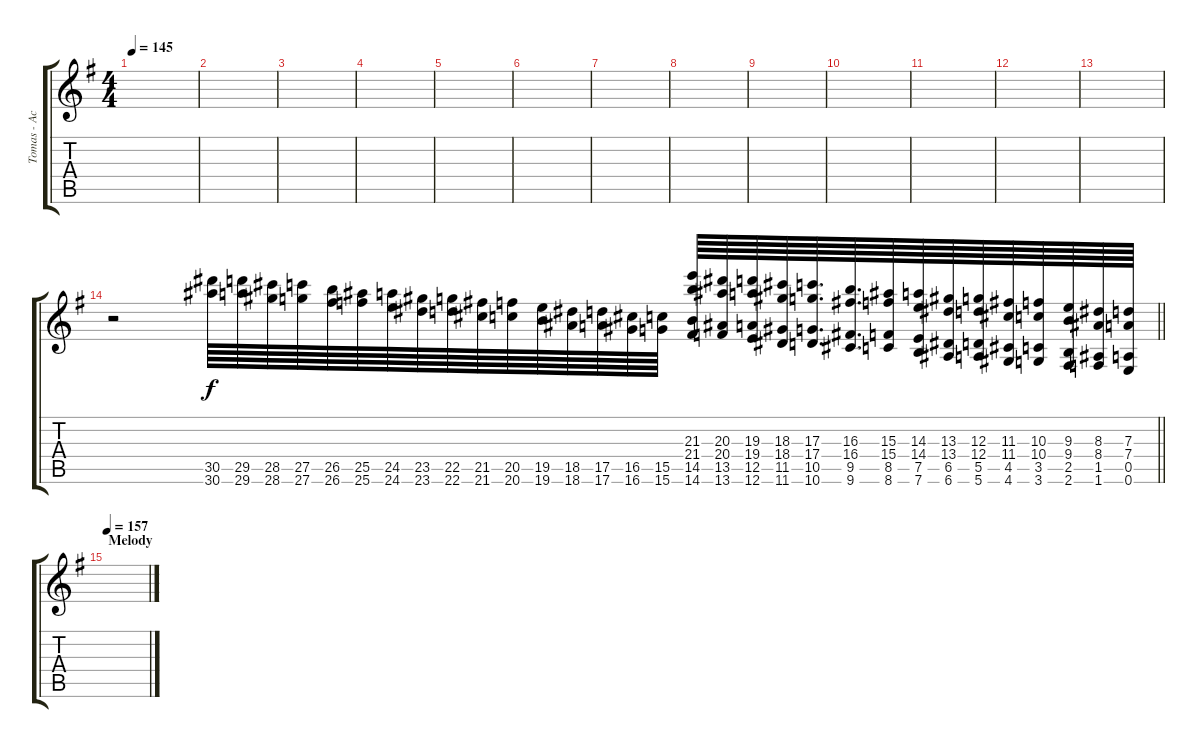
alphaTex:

\track ("Tomas - Acoustic + Overdubs" "Tomas - Ac") {instrument acousticguitarsteel}
\staff {score tabs}
\tuning (E4 B3 G3 D3 A2 E2) {hide}
\ts (4 4)
\tempo 145
\clef g2
\ks g
|
|
|
|
|
|
|
|
|
|
|
|
|
\barLineRight lightlight
r.2{instrument distortionguitar} (30.5 30.6).64 (29.5 29.6).64 (28.5 28.6).64 (27.5 27.6).64 (26.5 26.6).64 (25.5 25.6).64 (24.5 24.6).64 (23.5 23.6).64 (22.5 22.6).64 (21.5 21.6).64 (20.5 20.6).64 (19.5 19.6).64 (18.5 18.6).64 (17.5 17.6).64 (16.5 16.6).64 (15.5 15.6).64 (21.3 21.4 14.5 14.6).64 (20.3 20.4 13.5 13.6).64 (19.3 19.4 12.5 12.6).64 (18.3 18.4 11.5 11.6).64 (17.3 17.4 10.5 10.6).64{d} (16.3 16.4 9.5 9.6).64{d} (15.3 15.4 8.5 8.6).64 (14.3 14.4 7.5 7.6).64 (13.3 13.4 6.5 6.6).64 (12.3 12.4 5.5 5.6).64 (11.3 11.4 4.5 4.6).64 (10.3 10.4 3.5 3.6).64 (9.3 9.4 2.5 2.6).64 (8.3 8.4 1.5 1.6).64 (7.3 7.4 0.5 0.6).64 |
\section ("" "Melody")
\tempo 157
